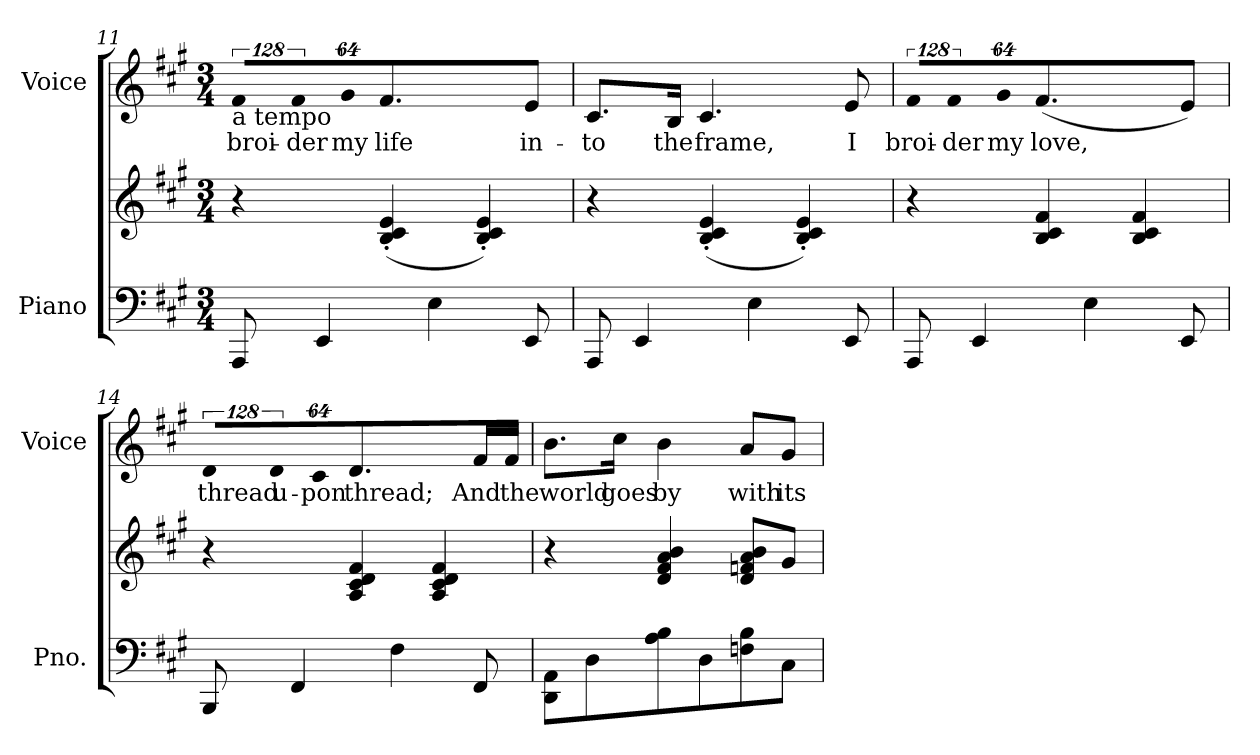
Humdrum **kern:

**kern	**kern	**kern	**text
*part2	*part2	*part1	*part1
*staff3	*staff2	*staff1	*staff1
*I"Piano	*	*I"Voice	*
*I'Pno.	*	*I'Voice	*
!!LO:PB:g=z
*clefF4	*clefG2	*clefG2	*
*k[f#c#g#]	*k[f#c#g#]	*k[f#c#g#]	*
*A:	*A:	*A:	*
*M3/4	*M3/4	*M3/4	*
=11	=11	=11	=11
!	!	!LO:N:vis=8	!
!	!	!LO:TX:b:t=a tempo	!
!	!	!	!LO:LY:b:color=#000000
8AAAi/	4r	1024%85f#i/L	broi-
!	!	!LO:N:vis=8	!
!	!	!	!LO:LY:b:color=#000000
.	.	1024%85f#i/	-der
4EEi/	.	.	.
!	!	!LO:N:vis=8	!
!	!	!	!LO:LY:b:color=#000000
.	.	512%43g#i/J	my
!	!	!	!LO:LY:b:color=#000000
.	(4Bi/' 4c#i' 4ei'	4.f#i/	life
4Ei\	.	.	.
.	4Bi/' 4c#i' 4ei')	.	.
!	!	!	!LO:LY:b:color=#000000
8EEi/	.	8ei/	in-
=12	=12	=12	=12
!	!	!	!LO:LY:b:color=#000000
8AAAi/	4r	8.c#i/L	-to
4EEi/	.	.	.
!	!	!	!LO:LY:b:color=#000000
.	.	16Bi/Jk	the
!	!	!	!LO:LY:b:color=#000000
.	(4Bi/' 4c#i' 4ei'	4.c#i/	frame,
4Ei\	.	.	.
.	4Bi/' 4c#i' 4ei')	.	.
!	!	!	!LO:LY:b:color=#000000
8EEi/	.	8ei/	I
=13	=13	=13	=13
!	!	!LO:N:vis=8	!
!	!	!	!LO:LY:b:color=#000000
8AAAi/	4r	1024%85f#i/L	broi-
!	!	!LO:N:vis=8	!
!	!	!	!LO:LY:b:color=#000000
.	.	1024%85f#i/	-der
4EEi/	.	.	.
!	!	!LO:N:vis=8	!
!	!	!	!LO:LY:b:color=#000000
.	.	512%43g#i/J	my
!	!	!	!LO:LY:b:color=#000000
.	4Bi/ 4c#i 4f#i	(4.f#i/	love,
4Ei\	.	.	.
.	4Bi/ 4c#i 4f#i	.	.
8EEi/	.	8ei/)	.
!!LO:LB:g=z
=14	=14	=14	=14
!	!	!LO:N:vis=8	!
!	!	!	!LO:LY:b:color=#000000
8BBBi/	4r	1024%85di/L	thread
!	!	!LO:N:vis=8	!
!	!	!	!LO:LY:b:color=#000000
.	.	1024%85di/	u-
4FF#i/	.	.	.
!	!	!LO:N:vis=8	!
!	!	!	!LO:LY:b:color=#000000
.	.	512%43c#i/J	-pon
!	!	!	!LO:LY:b:color=#000000
.	4Ai/ 4c#i 4di 4f#i	4.di/	thread;
4F#i\	.	.	.
.	4Ai/ 4c#i 4di 4f#i	.	.
!	!	!	!LO:LY:b:color=#000000
8FF#i/	.	16f#i/LL	And
!	!	!	!LO:LY:b:color=#000000
.	.	16f#i/JJ	the
=15	=15	=15	=15
!	!	!	!LO:LY:b:color=#000000
8DDi\ 8AAiL	4r	8.bi\L	world
8Di\	.	.	.
!	!	!	!LO:LY:b:color=#000000
.	.	16cc#i\Jk	goes
!	!	!	!LO:LY:b:color=#000000
8Ai\ 8Bi	4di/ 4f#i 4ai 4bi	4bi\	by
8Di\	.	.	.
!	!	!	!LO:LY:b:color=#000000
8Fni\ 8Bi	8di/ 8fni 8ai 8biL	8ai/L	with
!	!	!	!LO:LY:b:color=#000000
8C#i\J	8g#i/J	8g#i/J	its
=	=	=	=
*-	*-	*-	*-
